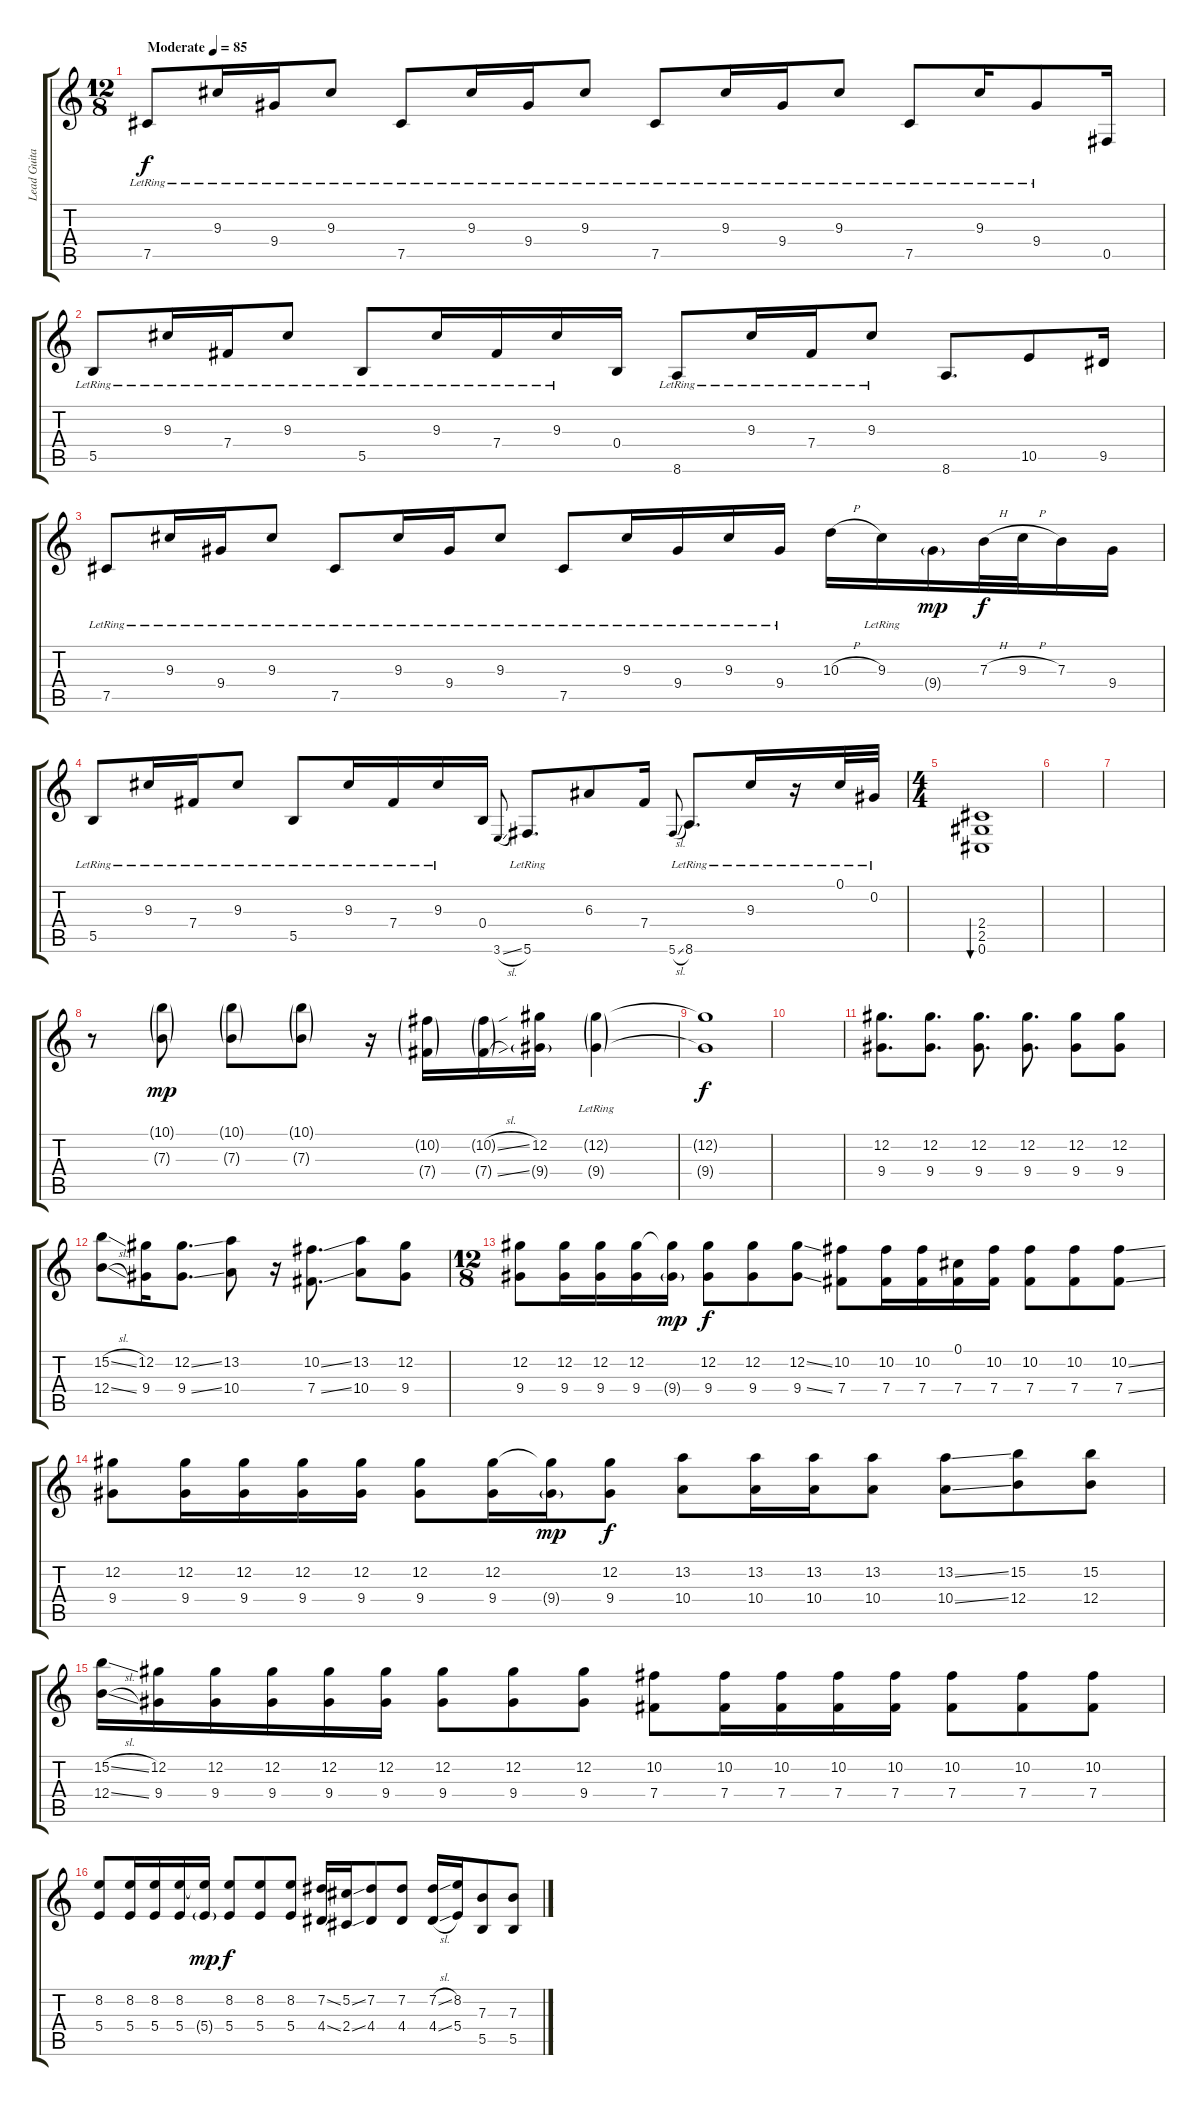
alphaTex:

\track ("Lead Guitar" "Lead Guita") {instrument electricguitarjazz}
\staff {score tabs}
\tuning (Db4 Ab3 E3 B2 Gb2 Db2) {hide}
\ts (12 8)
\tempo (85 "Moderate")
\clef g2
\ks c
7.5{lr}.8{dy f instrument electricguitarjazz} 9.3{lr}.16 9.4{lr}.16 9.3{lr}.8 7.5{lr}.8 9.3{lr}.16 9.4{lr}.16 9.3{lr}.8 7.5{lr}.8 9.3{lr}.16 9.4{lr}.16 9.3{lr}.8 7.5{lr}.8 9.3{lr}.16 9.4{lr}.8 0.5.16 |
5.5{lr}.8 9.3{lr}.16 7.4{lr}.16 9.3{lr}.8 5.5{lr}.8 9.3{lr}.16 7.4{lr}.16 9.3{lr}.16 0.4.16 8.6{lr}.8 9.3{lr}.16 7.4{lr}.16 9.3{lr}.8 8.6.8{d} 10.5.8 9.5.16 |
7.5{lr}.8 9.3{lr}.16 9.4{lr}.16 9.3{lr}.8 7.5{lr}.8 9.3{lr}.16 9.4{lr}.16 9.3{lr}.8 7.5{lr}.8 9.3{lr}.16 9.4{lr}.16 9.3{lr}.16 9.4{lr}.16 10.3{h}.16 9.3{lr}.16 9.4{g}.16{dy mp} 7.3{h}.32{dy f} 9.3{h}.32 7.3.16 9.4.16 |
5.5{lr}.8 9.3{lr}.16 7.4{lr}.16 9.3{lr}.8 5.5{lr}.8 9.3{lr}.16 7.4{lr}.16 9.3{lr}.16 0.4.16 3.6{sl}.8{gr onbeat} 5.6{lr}.8{d} 6.3.8 7.4.16 5.6{sl}.8{gr onbeat} 8.6{lr}.8{d} 9.3{lr}.16 r.16 0.1{lr}.32 0.2{lr}.32 |
\ts (4 4)
(2.4 2.5 0.6).1{bu 120} |
|
|
r.8 (10.1{g} 7.3{g}).8{dy mp} (10.1{g} 7.3{g}).8 (10.1{g} 7.3{g}).8 r.16 (10.2{g} 7.4{g}).16 (10.2{sl g} 7.4{sl g}).16 (12.2 9.4{g}).16 (12.2{g lr} 9.4{g lr}).4 |
(12.2{t} 9.4{t}).1{dy f} |
|
(12.2 9.4).8{d} (12.2 9.4).8{d} (12.2 9.4).8{d} (12.2 9.4).8{d} (12.2 9.4).8 (12.2 9.4).8 |
(15.2{sl} 12.4{sl}).8 (12.2 9.4).16 (12.2{ss} 9.4{ss}).8{d} (13.2 10.4).8 r.16 (10.2{ss} 7.4{ss}).8{d} (13.2 10.4).8 (12.2 9.4).8 |
\ts (12 8)
(12.2 9.4).8 (12.2 9.4).16 (12.2 9.4).16 (12.2 9.4).16 (12.2{t} 9.4{g}).16{dy mp} (12.2 9.4).8{dy f} (12.2 9.4).8 (12.2{ss} 9.4{ss}).8 (10.2 7.4).8 (10.2 7.4).16 (10.2 7.4).16 (0.1 7.4).16 (10.2 7.4).16 (10.2 7.4).8 (10.2 7.4).8 (10.2{ss} 7.4{ss}).8 |
(12.2 9.4).8 (12.2 9.4).16 (12.2 9.4).16 (12.2 9.4).16 (12.2 9.4).16 (12.2 9.4).8 (12.2 9.4).16 (12.2{t} 9.4{g}).16{dy mp} (12.2 9.4).8{dy f} (13.2 10.4).8 (13.2 10.4).16 (13.2 10.4).16 (13.2 10.4).8 (13.2{ss} 10.4{ss}).8 (15.2 12.4).8 (15.2 12.4).8 |
(15.2{sl} 12.4{sl}).16 (12.2 9.4).16 (12.2 9.4).16 (12.2 9.4).16 (12.2 9.4).16 (12.2 9.4).16 (12.2 9.4).8 (12.2 9.4).8 (12.2 9.4).8 (10.2 7.4).8 (10.2 7.4).16 (10.2 7.4).16 (10.2 7.4).16 (10.2 7.4).16 (10.2 7.4).8 (10.2 7.4).8 (10.2 7.4).8 |
(8.2 5.4).8 (8.2 5.4).16 (8.2 5.4).16 (8.2 5.4).16 (8.2{t} 5.4{g}).16{dy mp} (8.2 5.4).8{dy f} (8.2 5.4).8 (8.2 5.4).8 (7.2{ss} 4.4{ss}).16 (5.2{ss} 2.4{ss}).16 (7.2 4.4).8 (7.2 4.4).8 (7.2{sl} 4.4{sl}).16 (8.2 5.4).16 (7.3 5.5).8 (7.3 5.5).8
